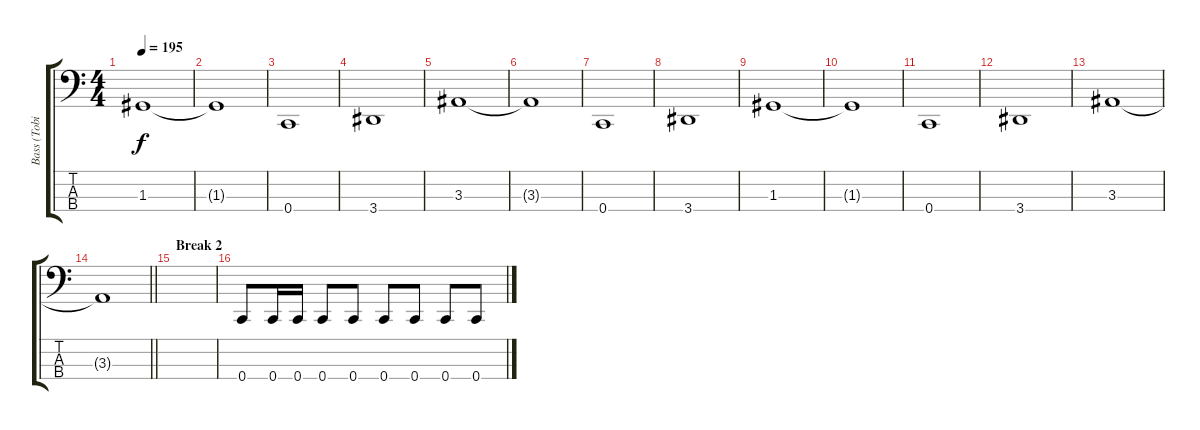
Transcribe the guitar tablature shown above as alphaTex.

\track ("Bass (Tobi)" "Bass (Tobi") {instrument electricbassfinger}
\staff {score tabs}
\tuning (F2 C2 G1 C1) {hide}
\ts (4 4)
\tempo 195
\clef f4
\ks c
1.3.1{dy f} |
1.3{t}.1 |
0.4.1 |
3.4.1 |
3.3.1 |
3.3{t}.1 |
0.4.1 |
3.4.1 |
1.3.1 |
1.3{t}.1 |
0.4.1 |
3.4.1 |
3.3.1 |
\barLineRight lightlight
3.3{t}.1 |
\section ("" "Break 2")
|
0.4.8 0.4.16 0.4.16 0.4.8 0.4.8 0.4.8 0.4.8 0.4.8 0.4.8
